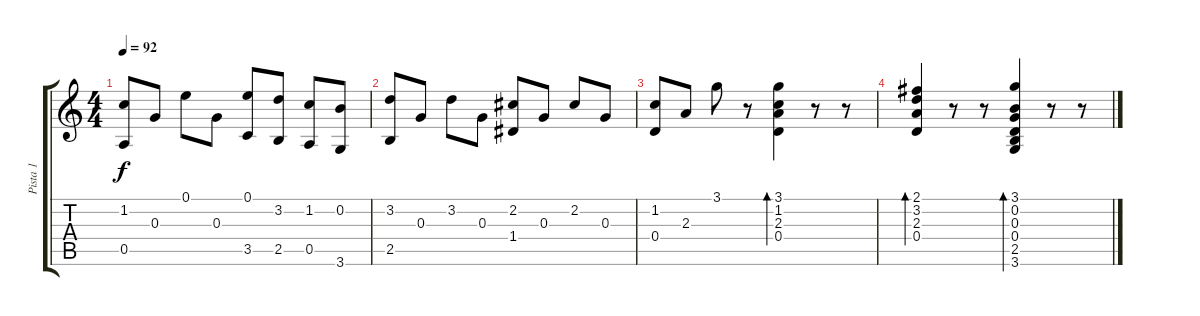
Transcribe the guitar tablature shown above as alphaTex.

\track ("Pista 1" "Pista 1") {instrument acousticguitarsteel}
\staff {score tabs}
\tuning (E4 B3 G3 D3 A2 E2) {hide}
\ts (4 4)
\tempo 92
\clef g2
\ks c
(1.2 0.5).8{dy f} 0.3.8 0.1.8 0.3.8 (0.1 3.5).8 (3.2 2.5).8 (1.2 0.5).8 (0.2 3.6).8 |
(3.2 2.5).8 0.3.8 3.2.8 0.3.8 (2.2 1.4).8 0.3.8 2.2.8 0.3.8 |
(1.2 0.4).8 2.3.8 3.1.8 r.8 (3.1 1.2 2.3 0.4).4{bd 240} r.8 r.8 |
(2.1 3.2 2.3 0.4).4{bd 240} r.8 r.8 (3.1 0.2 0.3 0.4 2.5 3.6).4{bd 240} r.8 r.8
